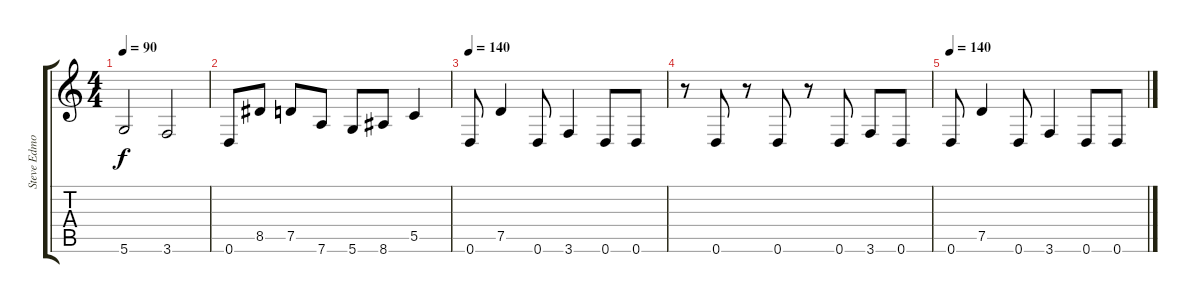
\track ("Steve Edmondson" "Steve Edmo") {instrument electricbassfinger}
\staff {score tabs}
\tuning (D4 A3 F3 C3 G2 D2) {hide}
\ts (4 4)
\tempo 90
\clef g2
\ks c
5.6.2{dy f} 3.6.2 |
0.6.8 8.5.8 7.5.8 7.6.8 5.6.8 8.6.8 5.5.4 |
\tempo 140
0.6.8 7.5.4 0.6.8 3.6.4 0.6.8 0.6.8 |
r.8 0.6.8 r.8 0.6.8 r.8 0.6.8 3.6.8 0.6.8 |
\tempo 140
0.6.8 7.5.4 0.6.8 3.6.4 0.6.8 0.6.8
